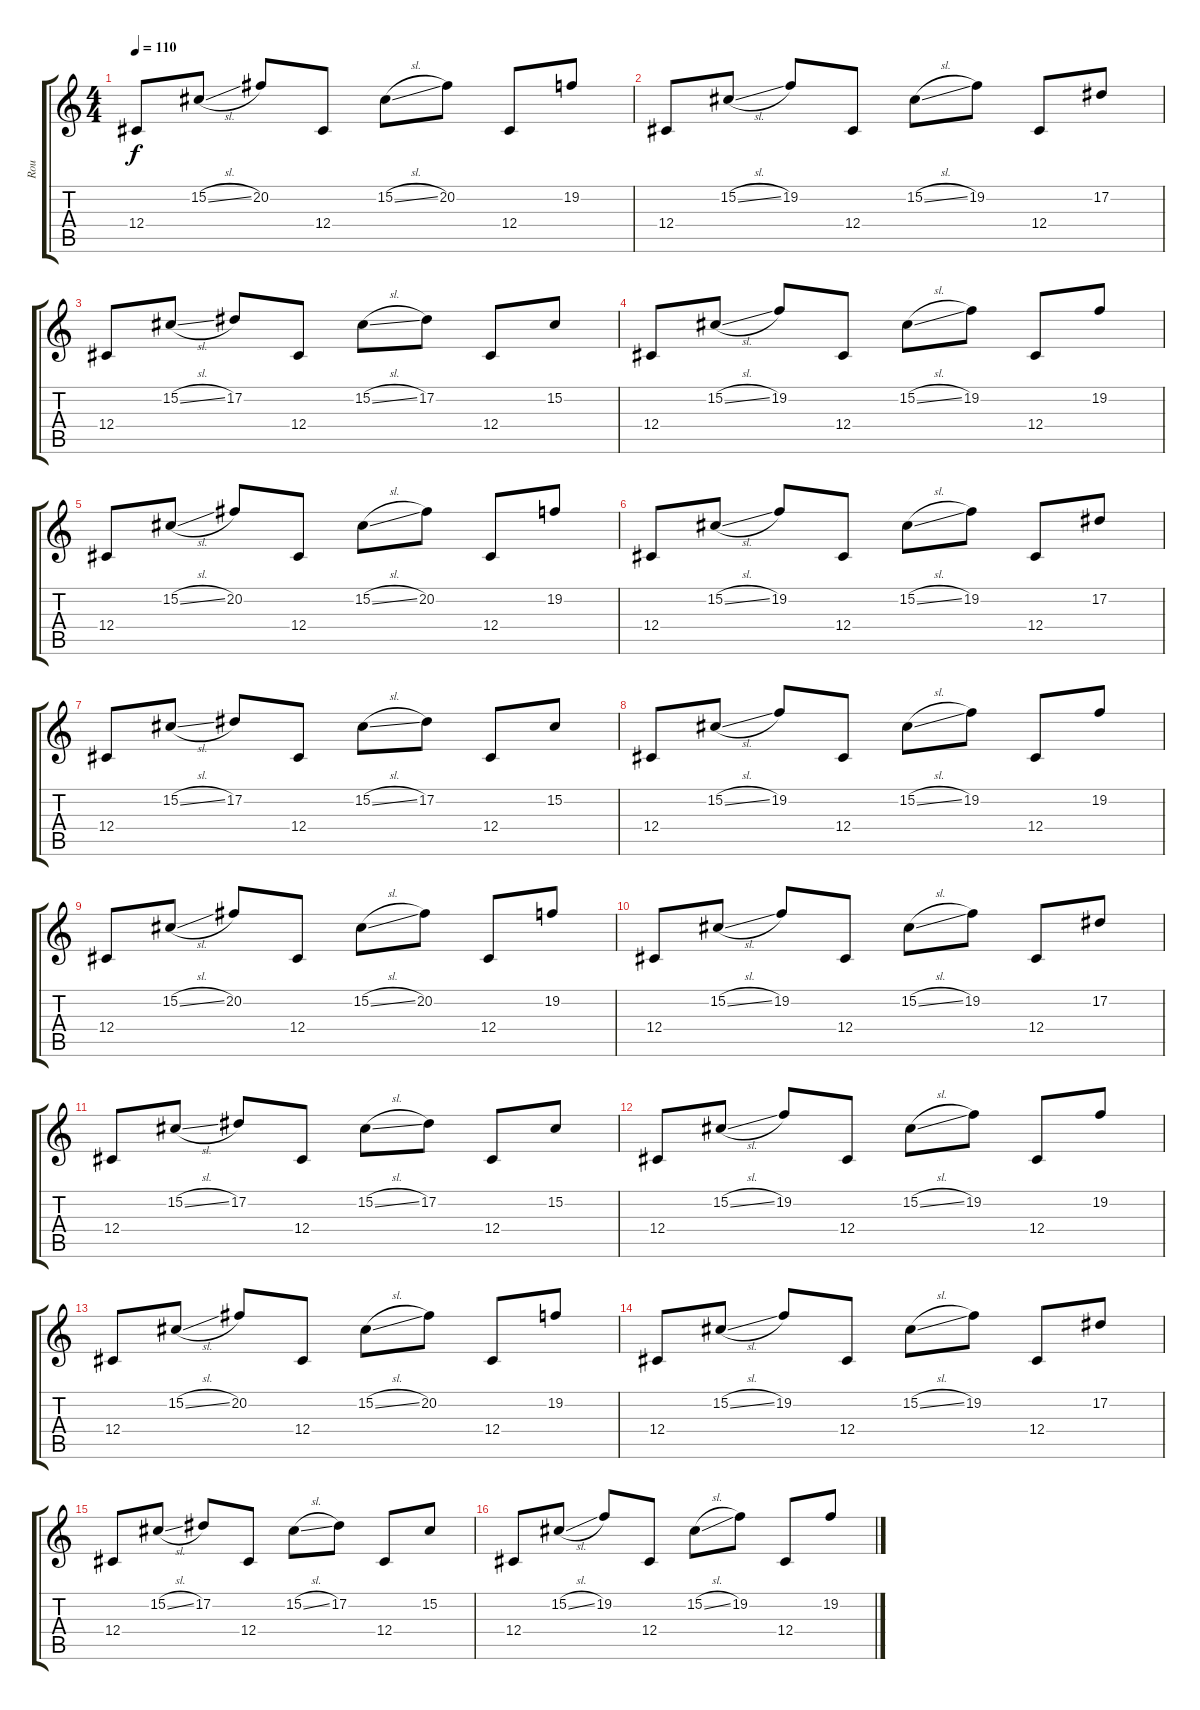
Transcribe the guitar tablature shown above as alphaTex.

\track ("Rou" "Rou") {instrument lead1square}
\staff {score tabs}
\tuning (Eb4 Bb3 Gb3 Db3 Ab2 Db2) {hide}
\ts (4 4)
\tempo 110
\clef g2
\ks c
12.4.8{dy f} 15.2{sl}.8 20.2.8 12.4.8 15.2{sl}.8 20.2.8 12.4.8 19.2.8 |
12.4.8 15.2{sl}.8 19.2.8 12.4.8 15.2{sl}.8 19.2.8 12.4.8 17.2.8 |
12.4.8 15.2{sl}.8 17.2.8 12.4.8 15.2{sl}.8 17.2.8 12.4.8 15.2.8 |
12.4.8 15.2{sl}.8 19.2.8 12.4.8 15.2{sl}.8 19.2.8 12.4.8 19.2.8 |
12.4.8 15.2{sl}.8 20.2.8 12.4.8 15.2{sl}.8 20.2.8 12.4.8 19.2.8 |
12.4.8 15.2{sl}.8 19.2.8 12.4.8 15.2{sl}.8 19.2.8 12.4.8 17.2.8 |
12.4.8 15.2{sl}.8 17.2.8 12.4.8 15.2{sl}.8 17.2.8 12.4.8 15.2.8 |
12.4.8 15.2{sl}.8 19.2.8 12.4.8 15.2{sl}.8 19.2.8 12.4.8 19.2.8 |
12.4.8 15.2{sl}.8 20.2.8 12.4.8 15.2{sl}.8 20.2.8 12.4.8 19.2.8 |
12.4.8 15.2{sl}.8 19.2.8 12.4.8 15.2{sl}.8 19.2.8 12.4.8 17.2.8 |
12.4.8 15.2{sl}.8 17.2.8 12.4.8 15.2{sl}.8 17.2.8 12.4.8 15.2.8 |
12.4.8 15.2{sl}.8 19.2.8 12.4.8 15.2{sl}.8 19.2.8 12.4.8 19.2.8 |
12.4.8 15.2{sl}.8 20.2.8 12.4.8 15.2{sl}.8 20.2.8 12.4.8 19.2.8 |
12.4.8 15.2{sl}.8 19.2.8 12.4.8 15.2{sl}.8 19.2.8 12.4.8 17.2.8 |
12.4.8 15.2{sl}.8 17.2.8 12.4.8 15.2{sl}.8 17.2.8 12.4.8 15.2.8 |
12.4.8 15.2{sl}.8 19.2.8 12.4.8 15.2{sl}.8 19.2.8 12.4.8 19.2.8
